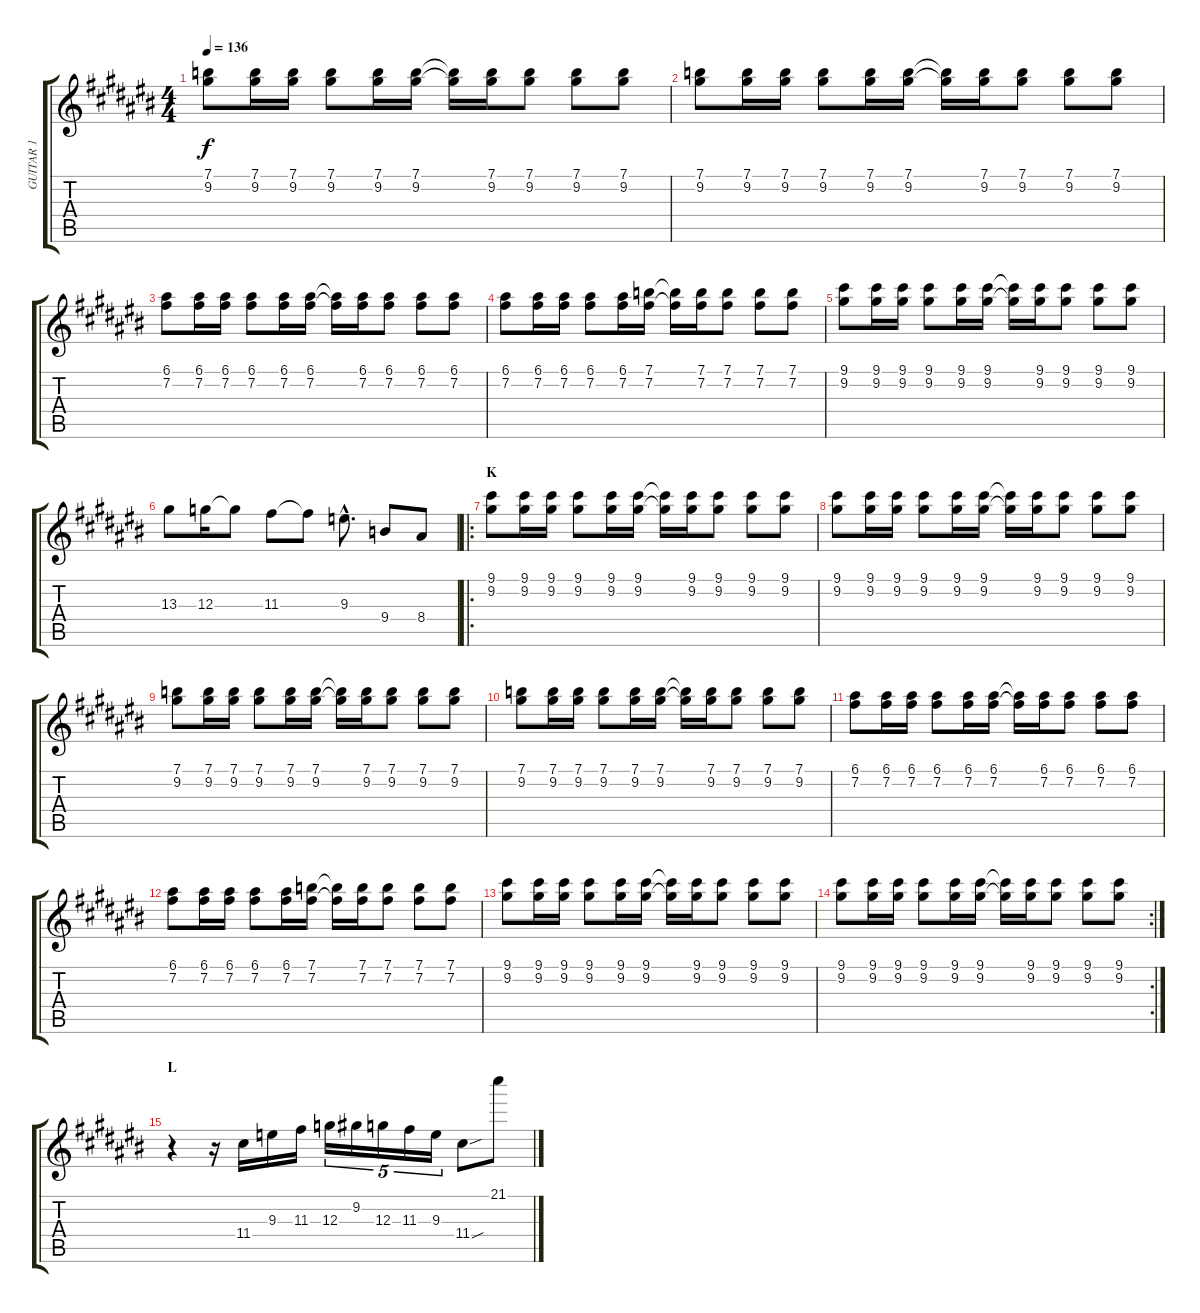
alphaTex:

\track ("GUITAR 1" "GUITAR 1") {instrument distortionguitar}
\staff {score tabs}
\tuning (E4 B3 G3 D3 A2 E2) {hide}
\ts (4 4)
\tempo 136
\clef g2
\ks c#
(7.1 9.2).8{dy f} (7.1 9.2).16 (7.1 9.2).16 (7.1 9.2).8 (7.1 9.2).16 (7.1 9.2).16 (7.1{t} 9.2{t}).16 (7.1 9.2).16 (7.1 9.2).8 (7.1 9.2).8 (7.1 9.2).8 |
(7.1 9.2).8 (7.1 9.2).16 (7.1 9.2).16 (7.1 9.2).8 (7.1 9.2).16 (7.1 9.2).16 (7.1{t} 9.2{t}).16 (7.1 9.2).16 (7.1 9.2).8 (7.1 9.2).8 (7.1 9.2).8 |
(6.1 7.2).8 (6.1 7.2).16 (6.1 7.2).16 (6.1 7.2).8 (6.1 7.2).16 (6.1 7.2).16 (6.1{t} 7.2{t}).16 (6.1 7.2).16 (6.1 7.2).8 (6.1 7.2).8 (6.1 7.2).8 |
(6.1 7.2).8 (6.1 7.2).16 (6.1 7.2).16 (6.1 7.2).8 (6.1 7.2).16 (7.1 7.2).16 (7.1{t} 7.2{t}).16 (7.1 7.2).16 (7.1 7.2).8 (7.1 7.2).8 (7.1 7.2).8 |
(9.1 9.2).8 (9.1 9.2).16 (9.1 9.2).16 (9.1 9.2).8 (9.1 9.2).16 (9.1 9.2).16 (9.1{t} 9.2{t}).16 (9.1 9.2).16 (9.1 9.2).8 (9.1 9.2).8 (9.1 9.2).8 |
13.3.8{volume 10} 12.3.16 12.3{t}.8 11.3.8 11.3{t}.8 9.3{hac}.8{d} 9.4.8 8.4.8 |
\ro
\section ("" "K")
(9.1 9.2).8{volume 9} (9.1 9.2).16 (9.1 9.2).16 (9.1 9.2).8 (9.1 9.2).16 (9.1 9.2).16 (9.1{t} 9.2{t}).16 (9.1 9.2).16 (9.1 9.2).8 (9.1 9.2).8 (9.1 9.2).8 |
(9.1 9.2).8 (9.1 9.2).16 (9.1 9.2).16 (9.1 9.2).8 (9.1 9.2).16 (9.1 9.2).16 (9.1{t} 9.2{t}).16 (9.1 9.2).16 (9.1 9.2).8 (9.1 9.2).8 (9.1 9.2).8 |
(7.1 9.2).8 (7.1 9.2).16 (7.1 9.2).16 (7.1 9.2).8 (7.1 9.2).16 (7.1 9.2).16 (7.1{t} 9.2{t}).16 (7.1 9.2).16 (7.1 9.2).8 (7.1 9.2).8 (7.1 9.2).8 |
(7.1 9.2).8 (7.1 9.2).16 (7.1 9.2).16 (7.1 9.2).8 (7.1 9.2).16 (7.1 9.2).16 (7.1{t} 9.2{t}).16 (7.1 9.2).16 (7.1 9.2).8 (7.1 9.2).8 (7.1 9.2).8 |
(6.1 7.2).8 (6.1 7.2).16 (6.1 7.2).16 (6.1 7.2).8 (6.1 7.2).16 (6.1 7.2).16 (6.1{t} 7.2{t}).16 (6.1 7.2).16 (6.1 7.2).8 (6.1 7.2).8 (6.1 7.2).8 |
(6.1 7.2).8 (6.1 7.2).16 (6.1 7.2).16 (6.1 7.2).8 (6.1 7.2).16 (7.1 7.2).16 (7.1{t} 7.2{t}).16 (7.1 7.2).16 (7.1 7.2).8 (7.1 7.2).8 (7.1 7.2).8 |
(9.1 9.2).8 (9.1 9.2).16 (9.1 9.2).16 (9.1 9.2).8 (9.1 9.2).16 (9.1 9.2).16 (9.1{t} 9.2{t}).16 (9.1 9.2).16 (9.1 9.2).8 (9.1 9.2).8 (9.1 9.2).8 |
\rc 2
(9.1 9.2).8 (9.1 9.2).16 (9.1 9.2).16 (9.1 9.2).8 (9.1 9.2).16 (9.1 9.2).16 (9.1{t} 9.2{t}).16 (9.1 9.2).16 (9.1 9.2).8 (9.1 9.2).8 (9.1 9.2).8 |
\section ("" "L")
r.4 r.16{volume 13} 11.4.16 9.3.16 11.3.16 12.3.16{tu (5 4)} 9.2.16{tu (5 4)} 12.3.16{tu (5 4)} 11.3.16{tu (5 4)} 9.3.16{tu (5 4)} 11.4{sou}.8 21.1.8
